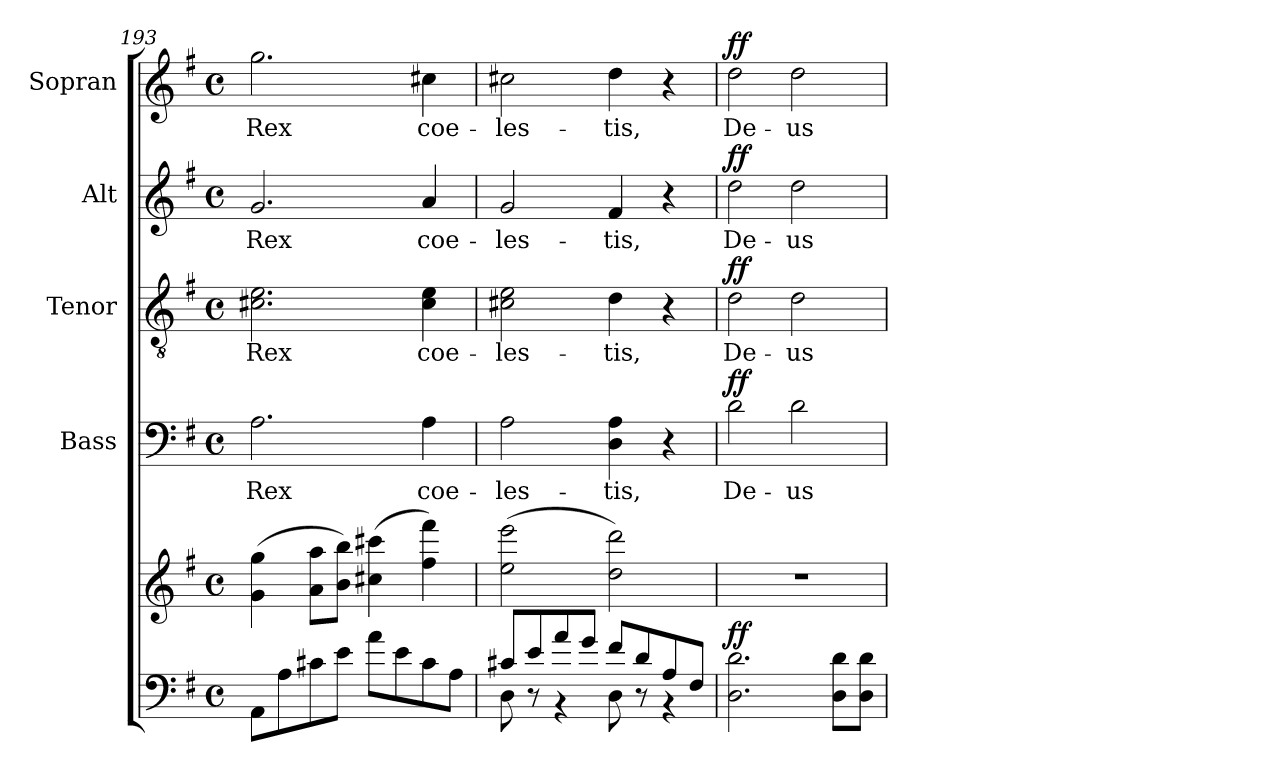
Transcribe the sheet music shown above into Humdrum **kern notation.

**kern	**kern	**dynam	**kern	**text	**dynam	**kern	**text	**dynam	**kern	**text	**dynam	**kern	**text	**dynam
*part5	*part5	*part5	*part4	*part4	*part4	*part3	*part3	*part3	*part2	*part2	*part2	*part1	*part1	*part1
*staff6	*staff5	*staff5/6	*staff4	*staff4	*staff4	*staff3	*staff3	*staff3	*staff2	*staff2	*staff2	*staff1	*staff1	*staff1
*	*	*	*I"Bass	*	*	*I"Tenor	*	*	*I"Alt	*	*	*I"Sopran	*	*
*	*	*	*I'B.	*	*	*I'T.	*	*	*I'A.	*	*	*I'S.	*	*
*clefF4	*clefG2	*	*clefF4	*	*	*clefGv2	*	*	*clefG2	*	*	*clefG2	*	*
*k[f#]	*k[f#]	*	*k[f#]	*	*	*k[f#]	*	*	*k[f#]	*	*	*k[f#]	*	*
*G:	*G:	*	*G:	*	*	*G:	*	*	*G:	*	*	*G:	*	*
*M4/4	*M4/4	*	*M4/4	*	*	*M4/4	*	*	*M4/4	*	*	*M4/4	*	*
*met(c)	*met(c)	*	*met(c)	*	*	*met(c)	*	*	*met(c)	*	*	*met(c)	*	*
=193	=193	=193	=193	=193	=193	=193	=193	=193	=193	=193	=193	=193	=193	=193
!	!	!	!	!LO:LY:b	!	!	!LO:LY:b	!	!	!LO:LY:b	!	!	!LO:LY:b	!
8AA\L	(>4g\ 4gg\	.	2.A\	Rex	.	2.c#X\ 2.e\	Rex	.	2.g/	Rex	.	2.gg\	Rex	.
8A\	.	.	.	.	.	.	.	.	.	.	.	.	.	.
8c#X\	8a\ 8aa\L	.	.	.	.	.	.	.	.	.	.	.	.	.
8e\J	8b\ 8bb\J)	.	.	.	.	.	.	.	.	.	.	.	.	.
8a\L	(>4cc#X\ 4ccc#X\	.	.	.	.	.	.	.	.	.	.	.	.	.
8e\	.	.	.	.	.	.	.	.	.	.	.	.	.	.
!	!	!	!	!LO:LY:b	!	!	!LO:LY:b	!	!	!LO:LY:b	!	!	!LO:LY:b	!
8c#\	4ff#\ 4fff#\)	.	4A\	coe-	.	4c#\ 4e\	coe-	.	4a/	coe-	.	4cc#X\	coe-	.
8A\J	.	.	.	.	.	.	.	.	.	.	.	.	.	.
=194	=194	=194	=194	=194	=194	=194	=194	=194	=194	=194	=194	=194	=194	=194
*^	*	*	*	*	*	*	*	*	*	*	*	*	*	*
!	!	!	!	!	!LO:LY:b	!	!	!LO:LY:b	!	!	!LO:LY:b	!	!	!LO:LY:b	!
8c#X/L	8D\	(>2ee\ 2eee\	.	2A\	-les-	.	2c#X\ 2e\	-les-	.	2g/	-les-	.	2cc#X\	-les-	.
8e/	8rC	.	.	.	.	.	.	.	.	.	.	.	.	.	.
8a/	4rBB	.	.	.	.	.	.	.	.	.	.	.	.	.	.
8g/J	.	.	.	.	.	.	.	.	.	.	.	.	.	.	.
!	!	!	!	!	!LO:LY:b	!	!	!LO:LY:b	!	!	!LO:LY:b	!	!	!LO:LY:b	!
8f#/L	8D\	2dd\ 2ddd\)	.	4D\ 4A\	-tis,	.	4d\	-tis,	.	4f#/	-tis,	.	4dd\	-tis,	.
8d/	8rC	.	.	.	.	.	.	.	.	.	.	.	.	.	.
8A/	4rBB	.	.	4r	.	.	4r	.	.	4r	.	.	4r	.	.
8F#/J	.	.	.	.	.	.	.	.	.	.	.	.	.	.	.
*v	*v	*	*	*	*	*	*	*	*	*	*	*	*	*	*
=195	=195	=195	=195	=195	=195	=195	=195	=195	=195	=195	=195	=195	=195	=195
!	!	!LO:DY:a=2	!	!LO:LY:b	!LO:DY:a	!	!LO:LY:b	!LO:DY:a	!	!LO:LY:b	!LO:DY:a	!	!LO:LY:b	!LO:DY:a
2.D\ 2.d\	1r	ff	2d\	De-	ff	2d\	De-	ff	2dd\	De-	ff	2dd\	De-	ff
!	!	!	!	!LO:LY:b	!	!	!LO:LY:b	!	!	!LO:LY:b	!	!	!LO:LY:b	!
.	.	.	2d\	-us	.	2d\	-us	.	2dd\	-us	.	2dd\	-us	.
8D\ 8d\L	.	.	.	.	.	.	.	.	.	.	.	.	.	.
8D\ 8d\J	.	.	.	.	.	.	.	.	.	.	.	.	.	.
=	=	=	=	=	=	=	=	=	=	=	=	=	=	=
*-	*-	*-	*-	*-	*-	*-	*-	*-	*-	*-	*-	*-	*-	*-
